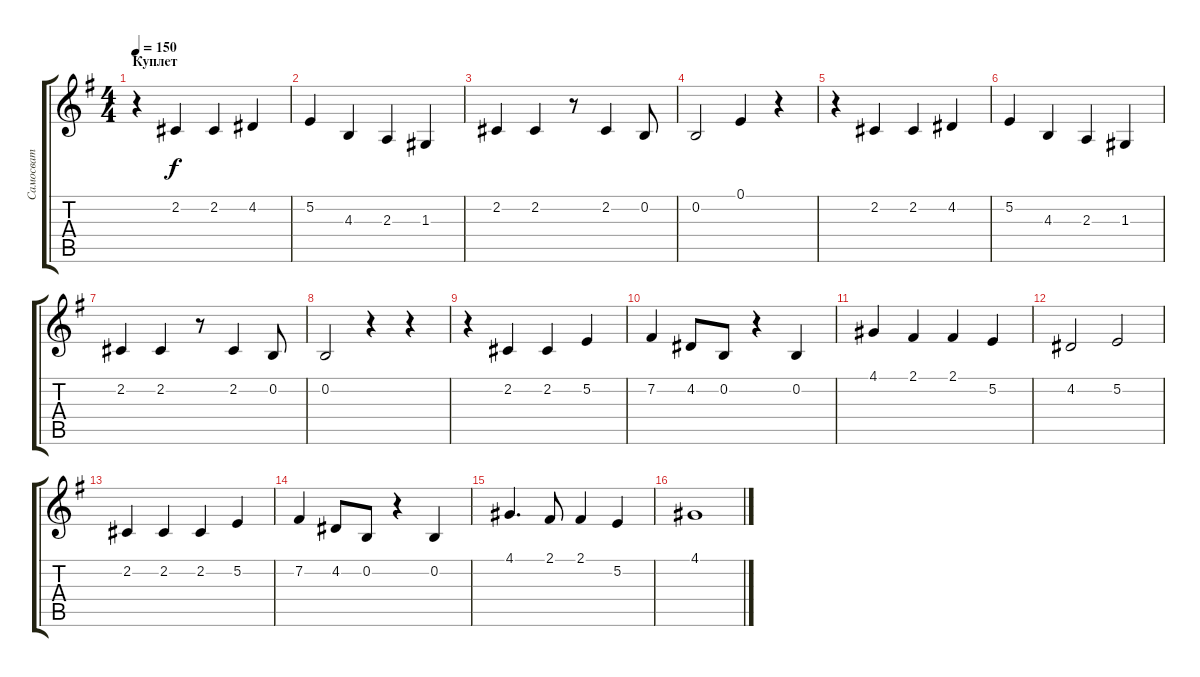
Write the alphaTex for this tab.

\track ("Самосват" "Самосват") {instrument bassoon}
\staff {score tabs}
\tuning (E4 B3 G3 D3 A2 E2) {hide}
\ts (4 4)
\section ("" "Куплет")
\tempo 150
\clef g2
\ks g
r.4{dy f} 2.2.4 2.2.4 4.2.4 |
5.2.4 4.3.4 2.3.4 1.3.4 |
2.2.4 2.2.4 r.8 2.2.4 0.2.8 |
0.2.2 0.1.4 r.4 |
r.4 2.2.4 2.2.4 4.2.4 |
5.2.4 4.3.4 2.3.4 1.3.4 |
2.2.4 2.2.4 r.8 2.2.4 0.2.8 |
0.2.2 r.4 r.4 |
r.4 2.2.4 2.2.4 5.2.4 |
7.2.4 4.2.8 0.2.8 r.4 0.2.4 |
4.1.4 2.1.4 2.1.4 5.2.4 |
4.2.2 5.2.2 |
2.2.4 2.2.4 2.2.4 5.2.4 |
7.2.4 4.2.8 0.2.8 r.4 0.2.4 |
4.1.4{d} 2.1.8 2.1.4 5.2.4 |
4.1.1
